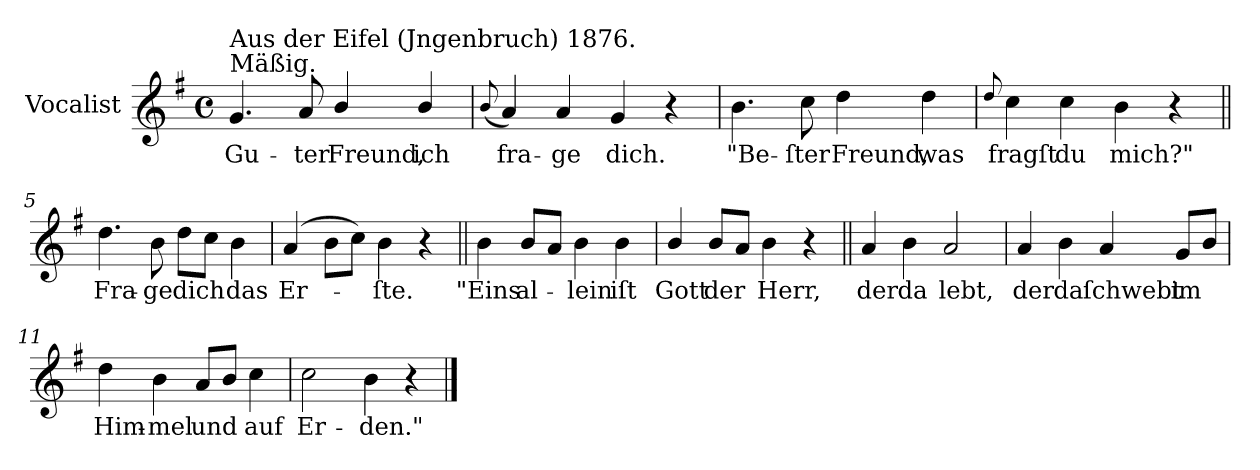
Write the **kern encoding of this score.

**kern	**text
*part1	*part1
*staff1	*staff1
*I"Vocalist	*
*k[f#]	*
*G:	*
*M4/4	*
*met(c)	*
=1	=1
!LO:TX:a:t=Mäßig.	!
!LO:TX:a:t=Aus der Eifel (Jngenbruch) 1876.	!
4.g	Gu-
8a	-ter
4b/	Freund,
4b/	ich
=2	=2
(8qqb	.
4a)	fra-
4a	-ge
4g	dich.
4r	.
=3	=3
4.b	"Be-
8cc	-ſter
4dd	Freund,
4dd	was
=4	=4
8qqdd	.
4cc	fragſt
4cc	du
4b	mich?"
4r	.
=5||	=5||
4.dd	Fra-
8b	-ge
8ddL	dich
8ccJ	.
4b	das
=6	=6
(4a	Er-
8bL	.
8ccJ)	.
4b	-ſte.
4r	.
=7||	=7||
4b	"Eins
8bL	al-
8aJ	.
4b	-lein
4b	iſt
=8	=8
4b/	Gott
8bL	der
8aJ	.
4b	Herr,
4r	.
=9||	=9||
4a	der
4b	da
2a	lebt,
=10	=10
4a	der
4b	da
4a	ſchwebt
8gL	im
8bJ	.
=11	=11
4dd	Him-
4b	-mel
8aL	und
8bJ	.
4cc	auf
=12	=12
2cc	Er-
4b	-den."
4r	.
==	==
*-	*-
